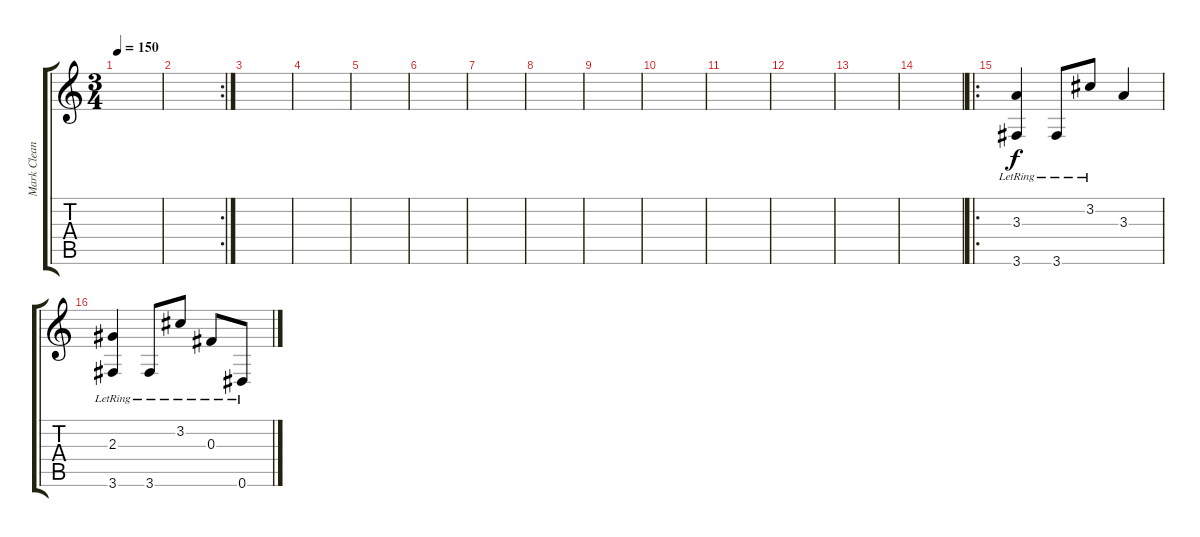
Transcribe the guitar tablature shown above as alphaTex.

\track ("Mark Clean" "Mark Clean") {instrument acousticguitarsteel}
\staff {score tabs}
\tuning (Eb4 Bb3 Gb3 Db3 Ab2 Eb2) {hide}
\ts (3 4)
\tempo 150
\clef g2
\ks c
|
\rc 2
|
|
|
|
|
|
|
|
|
|
|
|
|
\ro
(3.3{lr} 3.6{lr}).4 3.6{lr}.8 3.2{lr}.8 3.3.4 |
(2.3{lr} 3.6{lr}).4 3.6{lr}.8 3.2{lr}.8 0.3{lr}.8 0.6{lr}.8
